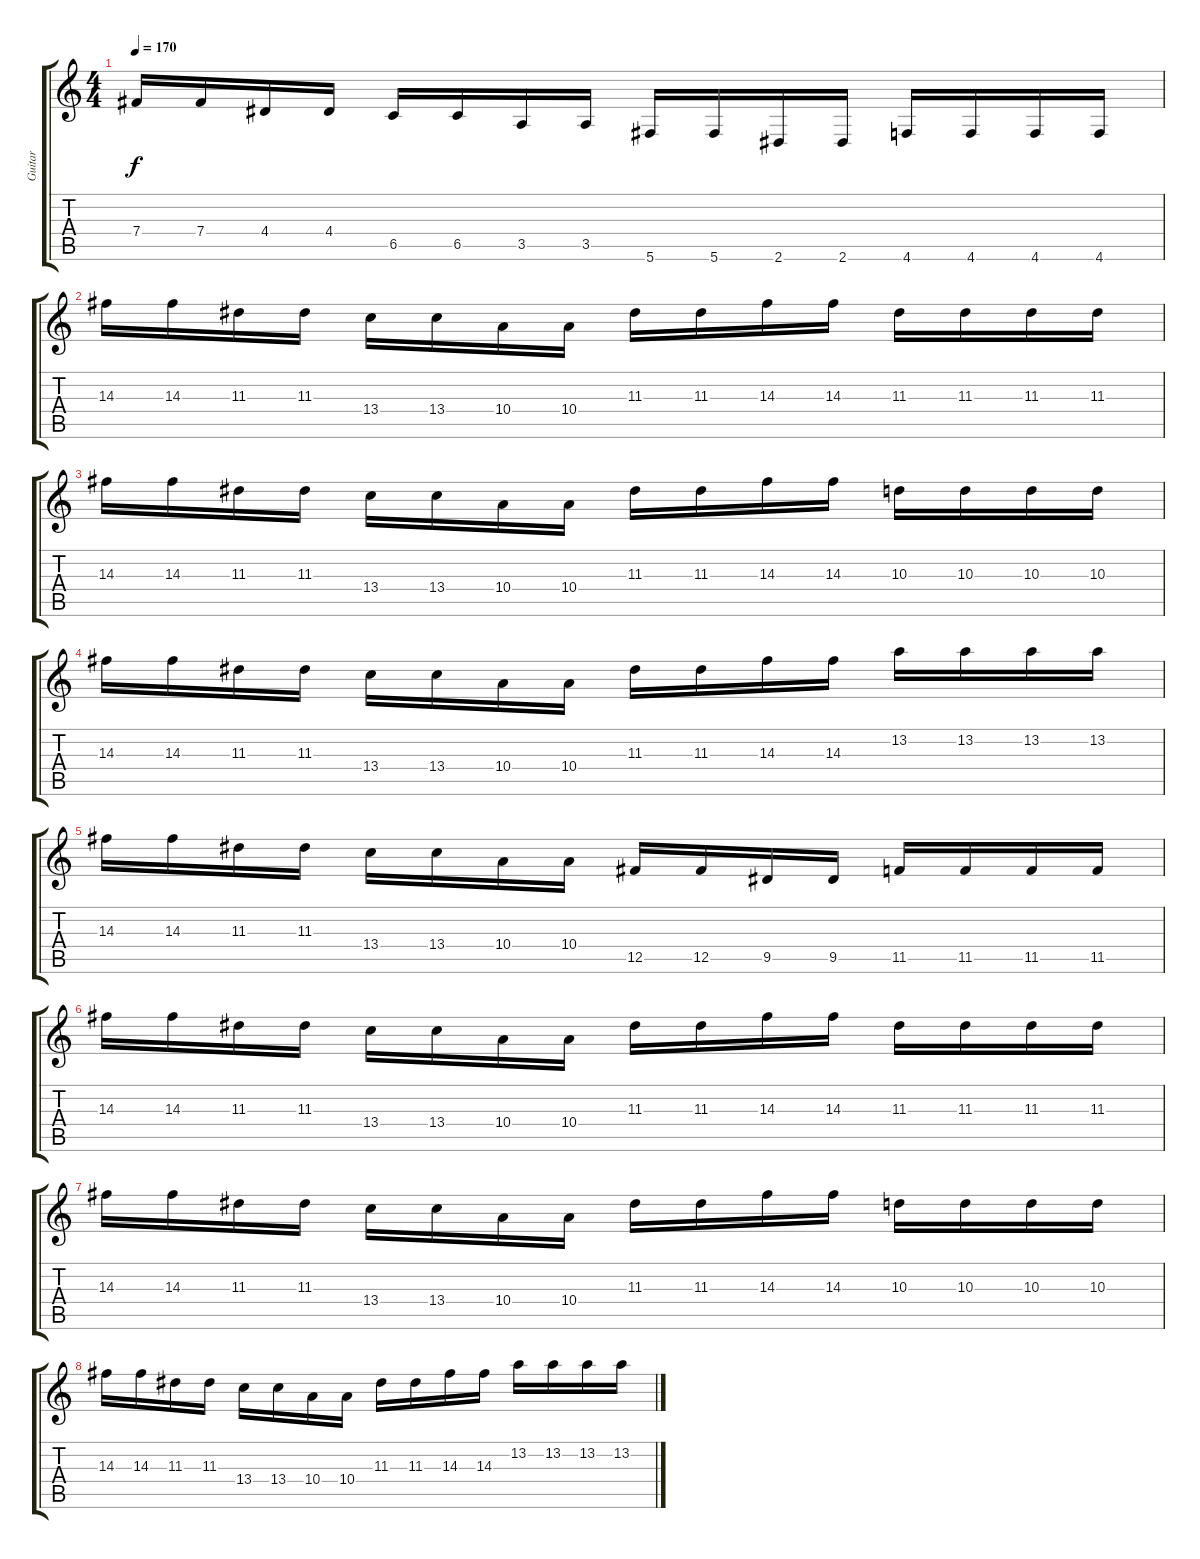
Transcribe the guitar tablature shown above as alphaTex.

\track ("Guitar" "Guitar") {instrument distortionguitar}
\staff {score tabs}
\tuning (Db4 Ab3 E3 B2 Gb2 Db2) {hide}
\ts (4 4)
\tempo 170
\clef g2
\ks c
7.4.16{dy f} 7.4.16 4.4.16 4.4.16 6.5.16 6.5.16 3.5.16 3.5.16 5.6.16 5.6.16 2.6.16 2.6.16 4.6.16 4.6.16 4.6.16 4.6.16 |
14.3.16 14.3.16 11.3.16 11.3.16 13.4.16 13.4.16 10.4.16 10.4.16 11.3.16 11.3.16 14.3.16 14.3.16 11.3.16 11.3.16 11.3.16 11.3.16 |
14.3.16 14.3.16 11.3.16 11.3.16 13.4.16 13.4.16 10.4.16 10.4.16 11.3.16 11.3.16 14.3.16 14.3.16 10.3.16 10.3.16 10.3.16 10.3.16 |
14.3.16 14.3.16 11.3.16 11.3.16 13.4.16 13.4.16 10.4.16 10.4.16 11.3.16 11.3.16 14.3.16 14.3.16 13.2.16 13.2.16 13.2.16 13.2.16 |
14.3.16 14.3.16 11.3.16 11.3.16 13.4.16 13.4.16 10.4.16 10.4.16 12.5.16 12.5.16 9.5.16 9.5.16 11.5.16 11.5.16 11.5.16 11.5.16 |
14.3.16 14.3.16 11.3.16 11.3.16 13.4.16 13.4.16 10.4.16 10.4.16 11.3.16 11.3.16 14.3.16 14.3.16 11.3.16 11.3.16 11.3.16 11.3.16 |
14.3.16 14.3.16 11.3.16 11.3.16 13.4.16 13.4.16 10.4.16 10.4.16 11.3.16 11.3.16 14.3.16 14.3.16 10.3.16 10.3.16 10.3.16 10.3.16 |
14.3.16 14.3.16 11.3.16 11.3.16 13.4.16 13.4.16 10.4.16 10.4.16 11.3.16 11.3.16 14.3.16 14.3.16 13.2.16 13.2.16 13.2.16 13.2.16
